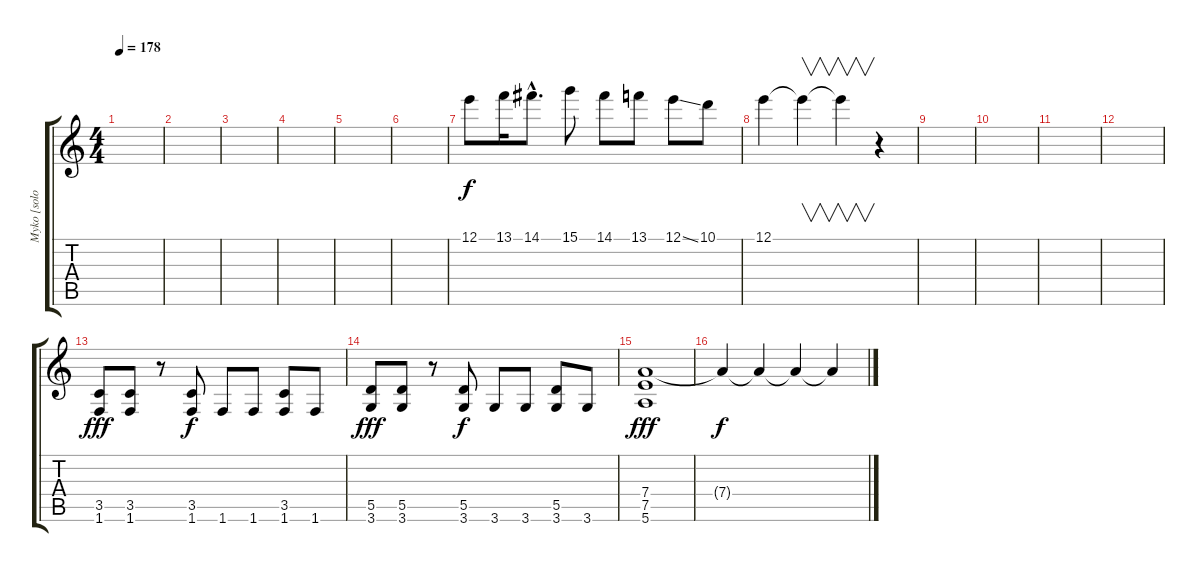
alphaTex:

\track ("Myko [solo]" "Myko [solo") {instrument overdrivenguitar}
\staff {score tabs}
\tuning (E4 B3 G3 D3 A2 E2) {hide}
\ts (4 4)
\tempo 178
\clef g2
\ks c
|
|
|
|
|
|
12.1.8 13.1.16 14.1{hac}.8{d} 15.1.8 14.1.8 13.1.8 12.1{ss}.8 10.1.8 |
12.1.4 12.1{t}.4{v} 12.1{t}.4{v} r.4 |
|
|
|
|
(3.5 1.6).8{dy fff} (3.5 1.6).8 r.8 (3.5 1.6).8{dy f} 1.6.8 1.6.8 (3.5 1.6).8 1.6.8 |
(5.5 3.6).8{dy fff} (5.5 3.6).8 r.8 (5.5 3.6).8{dy f} 3.6.8 3.6.8 (5.5 3.6).8 3.6.8 |
(7.4 7.5 5.6).1{dy fff volume 5} |
7.4{t}.4{dy f} 7.4{t}.4 7.4{t}.4 7.4{t}.4
